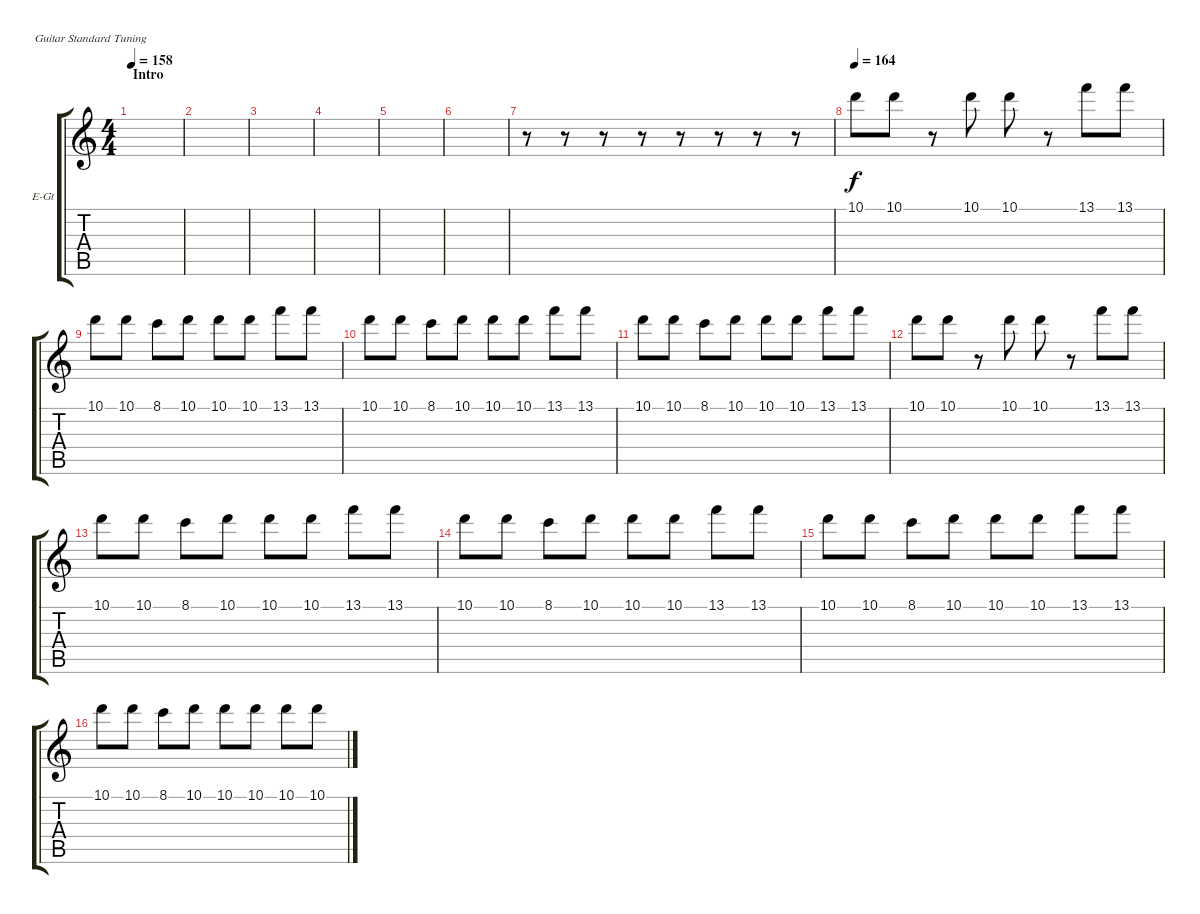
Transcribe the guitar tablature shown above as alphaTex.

\defaultSystemsLayout 4
\bracketExtendMode groupsimilarinstruments
\firstSystemTrackNameOrientation horizontal
\otherSystemsTrackNameOrientation horizontal
\track ("Electric Guitar" "E-Gt") {instrument distortionguitar}
\staff {score tabs}
\tuning (E4 B3 G3 D3 A2 E2)
\ts (4 4)
\section ("" "Intro")
\tempo 158
\clef g2
\ks c
|
|
|
|
|
|
r.8 r.8 r.8 r.8 r.8 r.8 r.8 r.8 |
\tempo 164
10.1.8 10.1.8 r.8 10.1.8 10.1.8 r.8 13.1.8 13.1.8 |
10.1.8 10.1.8 8.1.8 10.1.8 10.1.8 10.1.8 13.1.8 13.1.8 |
10.1.8 10.1.8 8.1.8 10.1.8 10.1.8 10.1.8 13.1.8 13.1.8 |
10.1.8 10.1.8 8.1.8 10.1.8 10.1.8 10.1.8 13.1.8 13.1.8 |
10.1.8 10.1.8 r.8 10.1.8 10.1.8 r.8 13.1.8 13.1.8 |
10.1.8 10.1.8 8.1.8 10.1.8 10.1.8 10.1.8 13.1.8 13.1.8 |
10.1.8 10.1.8 8.1.8 10.1.8 10.1.8 10.1.8 13.1.8 13.1.8 |
10.1.8 10.1.8 8.1.8 10.1.8 10.1.8 10.1.8 13.1.8 13.1.8 |
10.1.8 10.1.8 8.1.8 10.1.8 10.1.8 10.1.8 10.1.8 10.1.8
